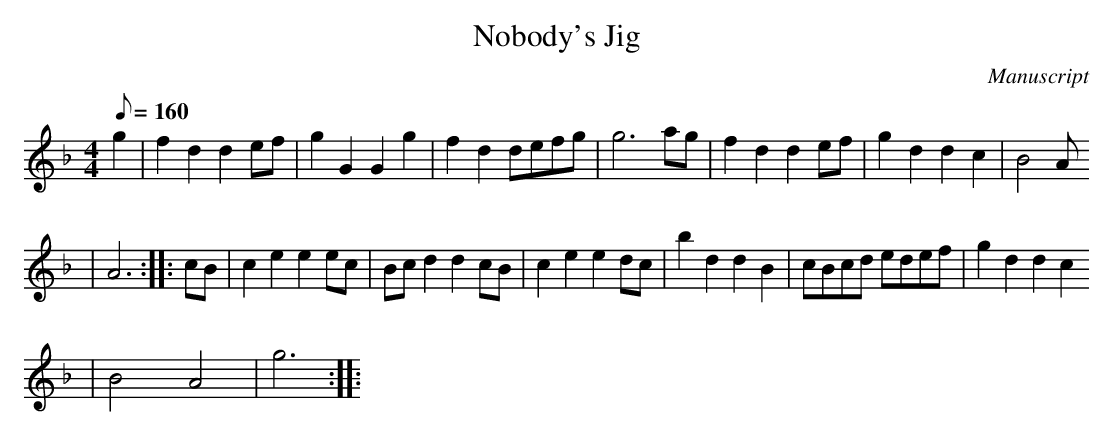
X:1
T: Nobody's Jig
M:4/4
L:1/8
Q:160
O:Manuscript
K:F
g2|f2 d2 d2 ef|g2 G2 G2 g2|f2 d2 defg|g6 ag|f2 d2 d2 ef|g2 d2 d2 c2|B4 A
4|A6::\
cB|c2 e2 e2 ec|Bc d2 d2 cB|c2 e2 e2 dc|b2 d2 d2 B2|cBcd edef|g2 d2 d2 c2
|B4 A4| g6::
